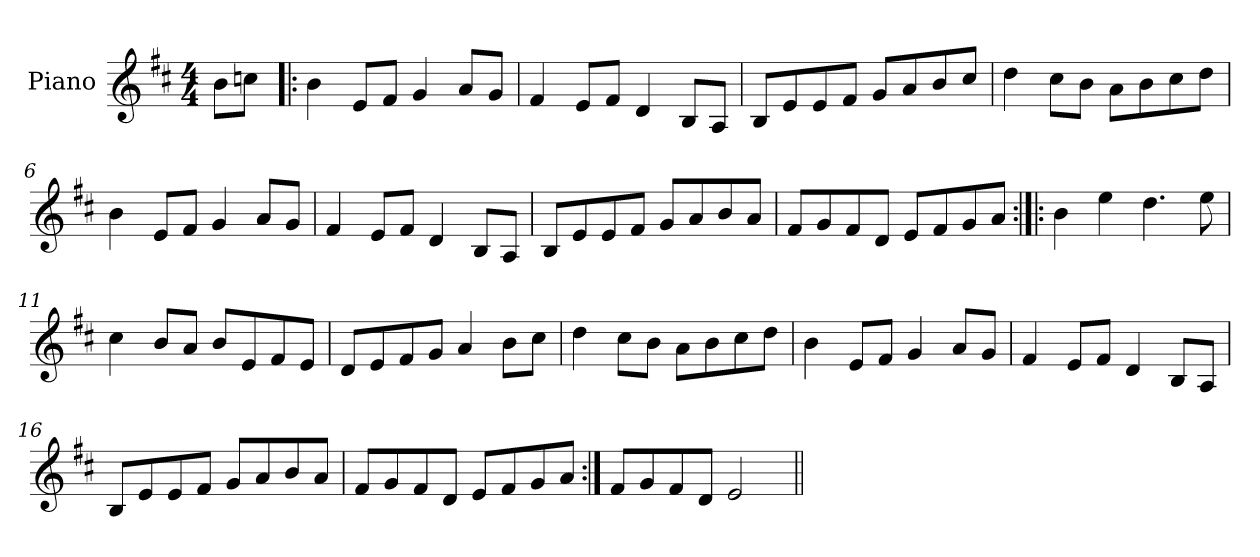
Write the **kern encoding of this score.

**kern
*part1
*staff1
*I"Piano
*I'Pno
*clefG2
*k[f#c#]
*E:dor
*M4/4
=1
8b\L
8ccn\J
=2!|:
4b\
8e/L
8f#/J
4g/
8a/L
8g/J
=3
4f#/
8e/L
8f#/J
4d/
8B/L
8A/J
=4
8B/L
8e/
8e/
8f#/J
8g/L
8a/
8b/
8cc#/J
=5
4dd\
8cc#\L
8b\J
8a\L
8b\
8cc#\
8dd\J
=6
4b\
8e/L
8f#/J
4g/
8a/L
8g/J
=7
4f#/
8e/L
8f#/J
4d/
8B/L
8A/J
=8
8B/L
8e/
8e/
8f#/J
8g/L
8a/
8b/
8a/J
=9
8f#/L
8g/
8f#/
8d/J
8e/L
8f#/
8g/
8a/J
=10:|!|:
4b\
4ee\
4.dd\
8ee\
=11
4cc#\
8b/L
8a/J
8b/L
8e/
8f#/
8e/J
=12
8d/L
8e/
8f#/
8g/J
4a/
8b\L
8cc#\J
=13
4dd\
8cc#\L
8b\J
8a\L
8b\
8cc#\
8dd\J
=14
4b\
8e/L
8f#/J
4g/
8a/L
8g/J
=15
4f#/
8e/L
8f#/J
4d/
8B/L
8A/J
=16
8B/L
8e/
8e/
8f#/J
8g/L
8a/
8b/
8a/J
=17
8f#/L
8g/
8f#/
8d/J
8e/L
8f#/
8g/
8a/J
=18:|!
8f#/L
8g/
8f#/
8d/J
2e/
=||
*-
